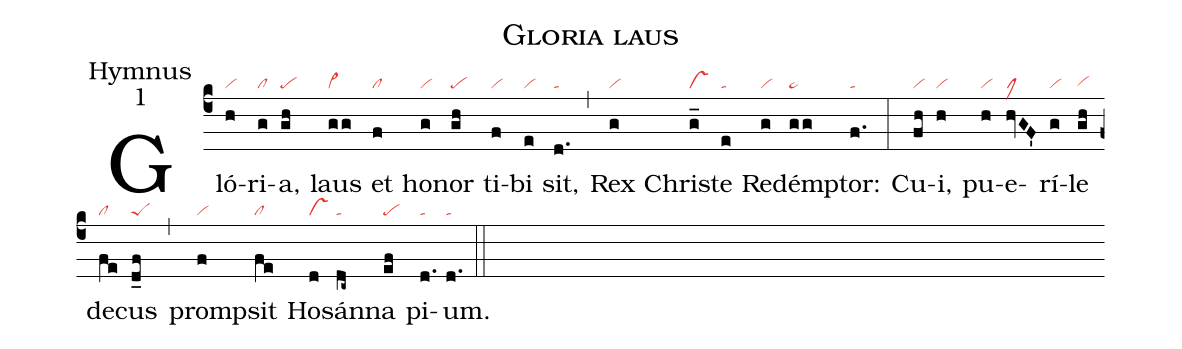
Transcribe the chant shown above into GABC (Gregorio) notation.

name: Gloria laus;
office-part: Hymnus;
mode: 1;
nabc-lines: 1;
%%
(c4)
Gló(h|vi)ri(g|cl)a,(gh|pe) laus(gg|vi>) et(f|cl) ho(g|vi)nor(gh|pe) ti(f|vi)bi(e|vi) sit,(d.|ta) (,)
Rex(g|vi) Chri(g_|vs)ste(e|ta) Re(g|vi)démp(gg|ta>)tor:(f.|ta) (:)
Cu(fh|vi)i,(h|vi) pu(h|vi)e(hvGF'|clM)rí(g|vi)le(gh|vihg) de(fe|cl)cus(d_f|peS) (,)
promp(f|vi)sit(fe|cl) Ho(d|vs)sán(dc~|ta)na(ef|pe) pi(d.|ta)um.(d.|ta) (::)
